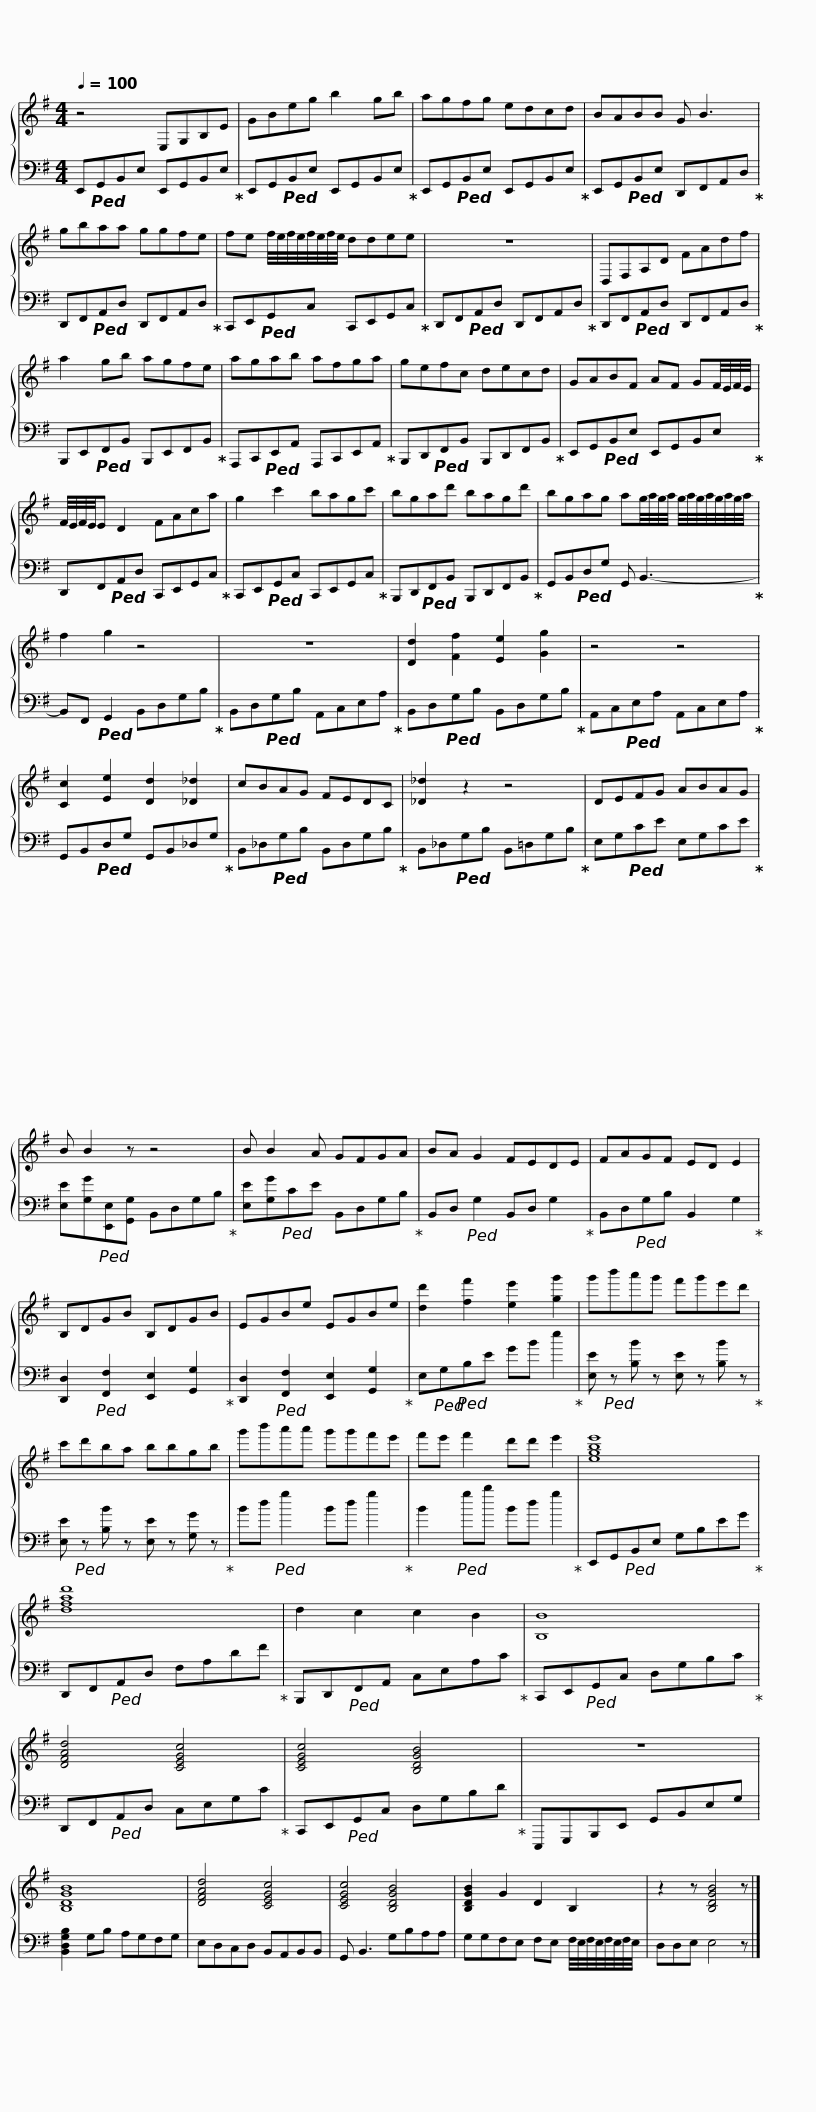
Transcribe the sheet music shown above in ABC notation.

X:1
%%score { 1 | 2 }
L:1/8
Q:1/4=100
M:4/4
I:linebreak $
K:G
V:1 treble
V:2 bass
V:1
 z4 E,G,B,E | GBeg b2 gb | agfg edcd | BABB G B3 | gbaa ggfe |$ %5
 fe f/4e/4f/4e/4f/4e/4f/4e/4 ddee | z8 | D,F,A,D FAdf | a2 gb agfe |$ agab afga | %10
 gefc decd | GABF AF GF/4E/4F/4E/4 | F/4E/4F/4E/4E D2 FAca |$ g2 c'2 bagc' | bgad' bagd' | %15
 bgag ag/4a/4g/4a/4 g/4a/4g/4a/4g/4a/4g/4a/4 | f2 g2 z4 |$ z8 | [Dd]2 [Ff]2 [Ee]2 [Gg]2 | z4 z4 | %20
 [Cc]2 [Ee]2 [Dd]2 [_D_d]2 | cBAG FEDC |$ [_D_d]2 z2 z4 | DEFG ABAG | B B2 z z4 | %25
 B B2 A GFGA | BA G2 FEDE |$ FAGF ED E2 | B,DGB B,DGB | EGBe EGBe | %30
 [dd']2 [ff']2 [ee']2 [gg']2 | g'b'a'g' f'g'e'd' |$ c'd'ba bbgb | g'b'a'a' g'g'f'e' | f'e' f'2 d'd' e'2 | %35
 [egbe']8 |$ [dfad']8 | d2 c2 c2 B2 | [B,B]8 | [DFAd]4 [CEGc]4 | %40
 [CEGc]4 [B,DGB]4 |$ z8 | [B,DGB]8 | [DFAd]4 [CEGc]4 | [CEGc]4 [B,DGB]4 | %45
 [B,DGB]2 G2 D2 B,2 |$ z2 z [B,DGB]4 z |] %47
V:2
 E,,!ped!G,,B,,E, E,,G,,B,,E,!ped-up! | E,,G,,!ped!B,,E, E,,G,,B,,E,!ped-up! | E,,G,,!ped!B,,E, E,,G,,B,,E,!ped-up! | E,,G,,!ped!B,,E, D,,F,,A,,D,!ped-up! | D,,F,,!ped!A,,D, D,,F,,A,,D,!ped-up! |$ %5
 C,,E,,!ped!G,,C, C,,E,,G,,C,!ped-up! | D,,F,,!ped!A,,D, D,,F,,A,,D,!ped-up! | D,,F,,!ped!A,,D, D,,F,,A,,D,!ped-up! | B,,,E,,!ped!F,,B,, B,,,E,,F,,B,,!ped-up! |$ A,,,C,,!ped!E,,A,, A,,,C,,E,,A,,!ped-up! | %10
 B,,,D,,!ped!F,,B,, B,,,D,,F,,B,,!ped-up! | E,,G,,!ped!B,,E, E,,G,,B,,E,!ped-up! | D,,F,,!ped!A,,D, C,,E,,G,,C,!ped-up! |$ C,,E,,!ped!G,,C, C,,E,,G,,C,!ped-up! | B,,,D,,!ped!F,,B,, B,,,D,,F,,B,,!ped-up! | %15
 G,,B,,!ped!D,G, G,, B,,3-!ped-up! | B,,F,,!ped! G,,2 B,,D,G,B,!ped-up! |$ B,,D,!ped!G,B, A,,C,E,A,!ped-up! | B,,D,!ped!G,B, B,,D,G,B,!ped-up! | A,,C,!ped!E,A, A,,C,E,A,!ped-up! | %20
 G,,B,,!ped!D,G, G,,B,,_D,G,!ped-up! | B,,_D,!ped!G,B, B,,D,G,B,!ped-up! |$ B,,_D,!ped!G,B, B,,=D,G,B,!ped-up! | E,G,!ped!CE E,G,CE!ped-up! | [E,E][G,G]!ped![E,,E,][G,,G,] B,,D,G,B,!ped-up! | %25
 [E,E][G,G]!ped!CE B,,D,G,B,!ped-up! | B,,D,!ped! G,2 B,,D, G,2!ped-up! |$ B,,D,!ped!G,B, B,,2 G,2!ped-up! | [D,,D,]2!ped! [F,,F,]2 [E,,E,]2 [G,,G,]2!ped-up! | [D,,D,]2!ped! [F,,F,]2 [E,,E,]2 [G,,G,]2!ped-up! | %30
 E,!ped!G,!ped!B,E GB e2!ped-up! | [E,E]!ped! z [B,B] z [E,E] z [B,B] z!ped-up! |$ [E,E]!ped! z [B,B] z [E,E] z [G,G] z!ped-up! | Bd!ped! g2 Bd g2!ped-up! | B2!ped! gb Bd g2!ped-up! | %35
 E,,G,,!ped!B,,E, G,B,EG!ped-up! |$ D,,F,,!ped!A,,D, F,A,DF!ped-up! | B,,,D,,!ped!F,,A,, C,E,A,C!ped-up! | C,,E,,!ped!G,,C, D,G,B,C!ped-up! | D,,F,,!ped!A,,D, C,E,G,C!ped-up! | %40
 C,,E,,!ped!G,,C, D,G,B,D!ped-up! |$ E,,,G,,,B,,,E,, G,,B,,E,G, | [B,,D,G,B,]2 G,B, A,G,F,G, | E,D,C,D, B,,A,,B,,B,, | G,, B,,3 G,B,A,A, | %45
 G,G,F,E, F,E, F,/4E,/4F,/4E,/4F,/4E,/4F,/4E,/4 |$ D,D,E, E,4 z |] %47
